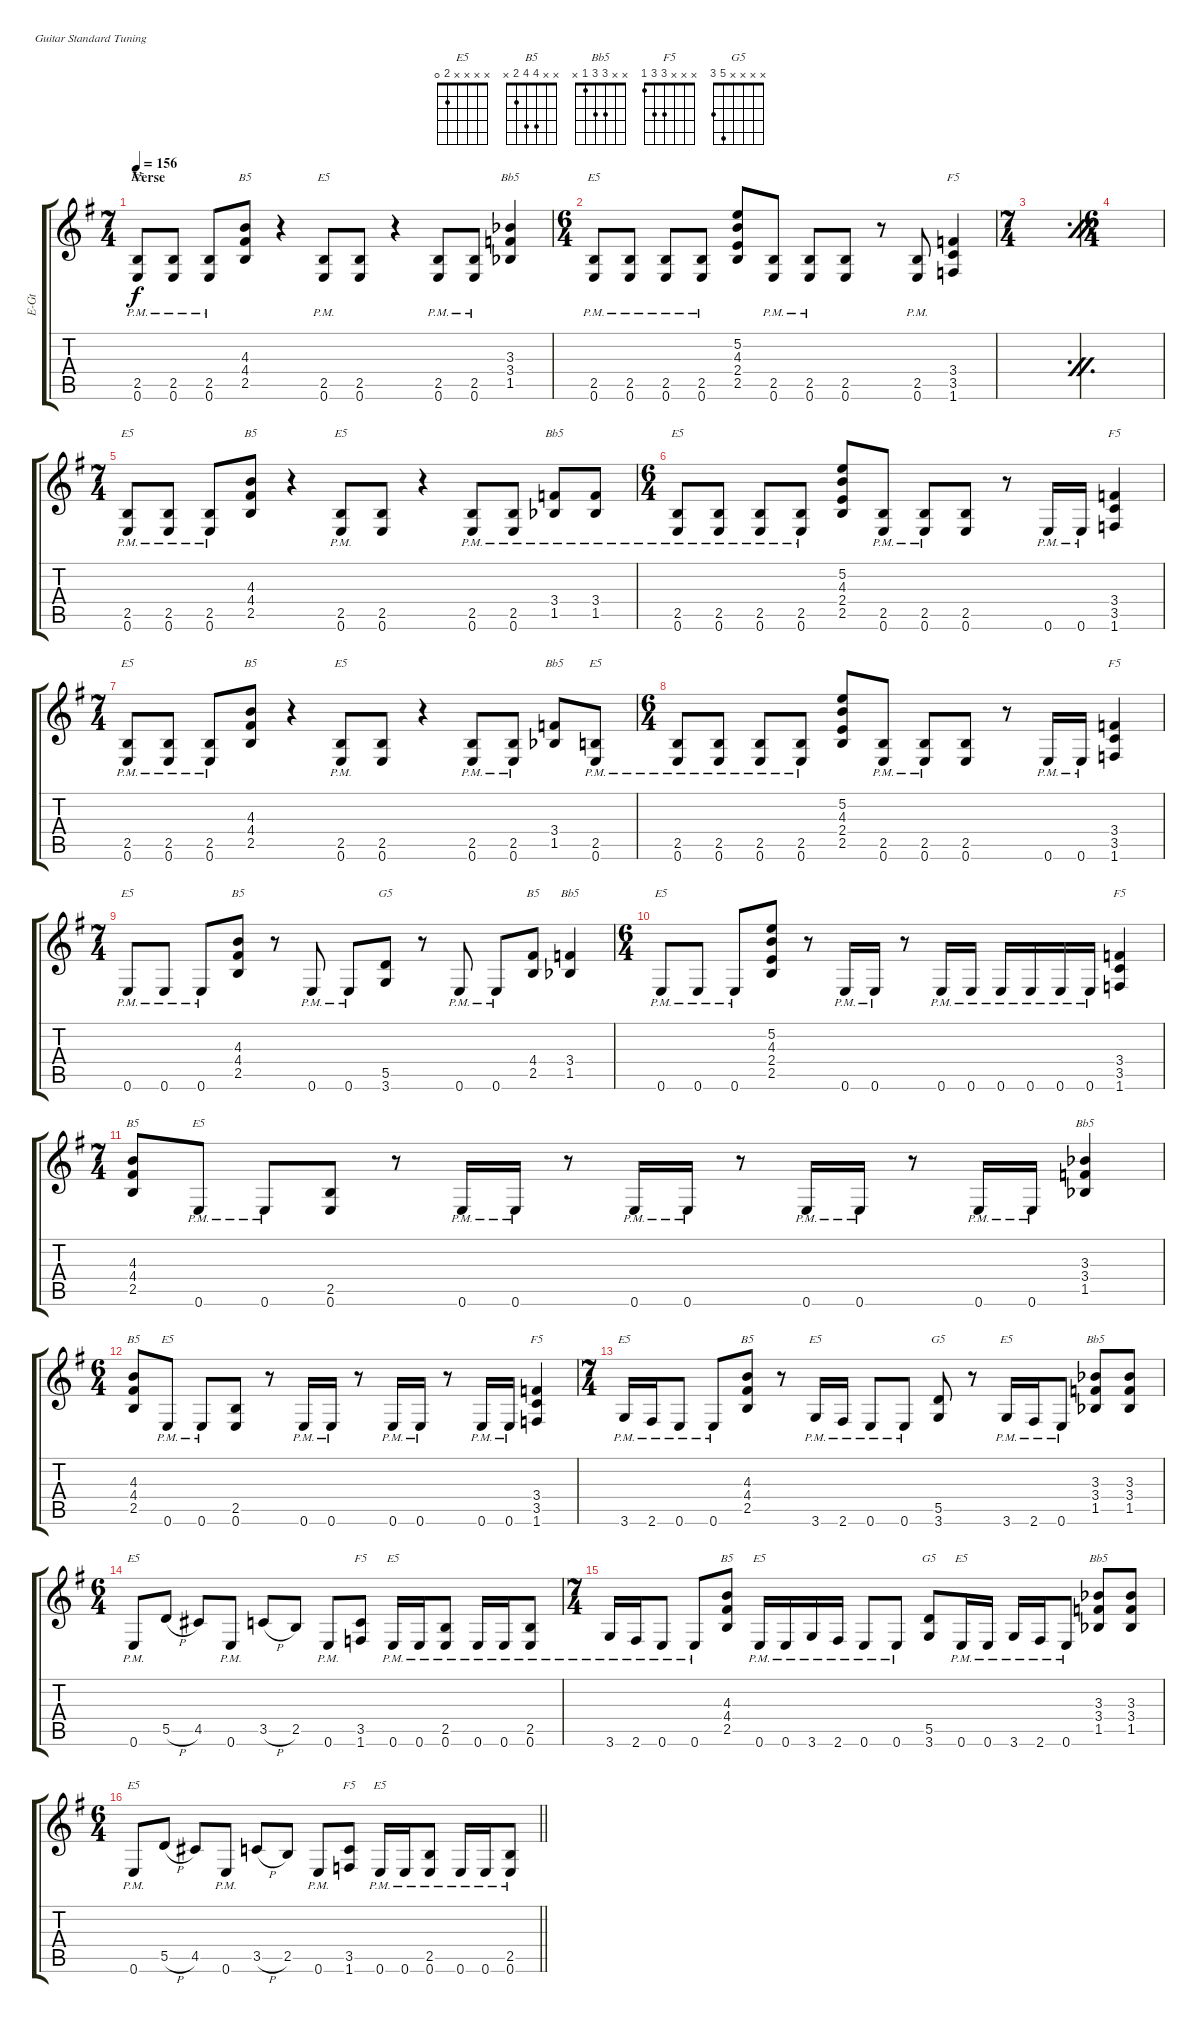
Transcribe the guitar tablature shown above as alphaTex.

\defaultSystemsLayout 4
\bracketExtendMode groupsimilarinstruments
\otherSystemsTrackNameOrientation horizontal
\track ("Rhythm Guitar II" "E-Gt") {multiBarRest instrument distortionguitar}
\staff {score tabs}
\tuning (E4 B3 G3 D3 A2 E2)
\chord ("E5" x x x x 2 0) {showfingering false}
\chord ("B5" x x 4 4 2 x) {showfingering false}
\chord ("Bb5" x x 3 3 1 x) {showfingering false}
\chord ("F5" x x x 3 3 1) {showfingering false}
\chord ("G5" x x x x 5 3) {showfingering false}
\ts (7 4)
\beaming (8 2 2 2 2 2 2 2)
\section ("" "Verse")
\tempo 156
\clef g2
\ks g
(0.6{pm acc forcenatural} 2.5{pm acc forcenatural}).8{ch "E5" dy f beam Up} (0.6{pm acc forcenatural} 2.5{pm acc forcenatural}).8{beam Up} (0.6{pm acc forcenatural} 2.5{pm acc forcenatural}).8{beam Up} (2.5{acc forcenatural} 4.4{acc #} 4.3{acc forcenatural}).8{ch "B5" beam Up} r.4{beam Up} (0.6{pm acc forcenatural} 2.5{pm acc forcenatural}).8{ch "E5" beam Up} (0.6{acc forcenatural} 2.5{acc forcenatural}).8{beam Up} r.4{beam Up} (0.6{pm acc forcenatural} 2.5{pm acc forcenatural}).8{beam Up} (0.6{pm acc forcenatural} 2.5{pm acc forcenatural}).8{beam Up} (1.5{acc b} 3.4{acc forcenatural} 3.3{acc b}).4{ch "Bb5" beam Up} |
\ts (6 4)
\beaming (8 2 2 2 2 2 2 2)
(0.6{pm acc forcenatural} 2.5{pm acc forcenatural}).8{ch "E5" beam Up} (0.6{pm acc forcenatural} 2.5{pm acc forcenatural}).8{beam Up} (0.6{pm acc forcenatural} 2.5{pm acc forcenatural}).8{beam Up} (0.6{pm acc forcenatural} 2.5{pm acc forcenatural}).8{beam Up} (2.4{acc forcenatural} 2.5{acc forcenatural} 4.3{acc forcenatural} 5.2{acc forcenatural}).8{beam Up} (0.6{pm acc forcenatural} 2.5{pm acc forcenatural}).8{beam Up} (0.6{pm acc forcenatural} 2.5{pm acc forcenatural}).8{beam Up} (2.5{acc forcenatural} 0.6{acc forcenatural}).8{beam Up} r.8{beam Up} (0.6{pm acc forcenatural} 2.5{pm acc forcenatural}).8{beam Up} (1.6{acc forcenatural} 3.5{acc forcenatural} 3.4{acc forcenatural}).4{ch "F5" beam Up} |
\ts (7 4)
\beaming (8 2 2 2 2 2 2 2)
\simile firstofdouble
|
\ts (6 4)
\beaming (8 2 2 2 2 2 2 2)
\simile secondofdouble
|
\ts (7 4)
\beaming (8 2 2 2 2 2 2 2)
\simile none
(0.6{pm acc forcenatural} 2.5{pm acc forcenatural}).8{ch "E5" beam Up} (0.6{pm acc forcenatural} 2.5{pm acc forcenatural}).8{beam Up} (0.6{pm acc forcenatural} 2.5{pm acc forcenatural}).8{beam Up} (2.5{acc forcenatural} 4.4{acc #} 4.3{acc forcenatural}).8{ch "B5" beam Up} r.4{beam Up} (0.6{pm acc forcenatural} 2.5{pm acc forcenatural}).8{ch "E5" beam Up} (0.6{acc forcenatural} 2.5{acc forcenatural}).8{beam Up} r.4{beam Up} (0.6{pm acc forcenatural} 2.5{pm acc forcenatural}).8{beam Up} (0.6{pm acc forcenatural} 2.5{pm acc forcenatural}).8{beam Up} (1.5{pm acc b} 3.4{pm acc forcenatural}).8{ch "Bb5" beam Up} (1.5{pm acc b} 3.4{pm acc forcenatural}).8{beam Up} |
\ts (6 4)
\beaming (8 2 2 2 2 2 2 2)
(0.6{pm acc forcenatural} 2.5{pm acc forcenatural}).8{ch "E5" beam Up} (0.6{pm acc forcenatural} 2.5{pm acc forcenatural}).8{beam Up} (0.6{pm acc forcenatural} 2.5{pm acc forcenatural}).8{beam Up} (0.6{pm acc forcenatural} 2.5{pm acc forcenatural}).8{beam Up} (2.4{acc forcenatural} 2.5{acc forcenatural} 4.3{acc forcenatural} 5.2{acc forcenatural}).8{beam Up} (0.6{pm acc forcenatural} 2.5{pm acc forcenatural}).8{beam Up} (0.6{pm acc forcenatural} 2.5{pm acc forcenatural}).8{beam Up} (2.5{acc forcenatural} 0.6{acc forcenatural}).8{beam Up} r.8{beam Up} 0.6{pm acc forcenatural}.16{beam Up} 0.6{pm acc forcenatural}.16{beam Up} (1.6{acc forcenatural} 3.5{acc forcenatural} 3.4{acc forcenatural}).4{ch "F5" beam Up} |
\ts (7 4)
\beaming (8 2 2 2 2 2 2 2)
(0.6{pm acc forcenatural} 2.5{pm acc forcenatural}).8{ch "E5" beam Up} (0.6{pm acc forcenatural} 2.5{pm acc forcenatural}).8{beam Up} (0.6{pm acc forcenatural} 2.5{pm acc forcenatural}).8{beam Up} (2.5{acc forcenatural} 4.4{acc #} 4.3{acc forcenatural}).8{ch "B5" beam Up} r.4{beam Up} (0.6{pm acc forcenatural} 2.5{pm acc forcenatural}).8{ch "E5" beam Up} (0.6{acc forcenatural} 2.5{acc forcenatural}).8{beam Up} r.4{beam Up} (0.6{pm acc forcenatural} 2.5{pm acc forcenatural}).8{beam Up} (0.6{pm acc forcenatural} 2.5{pm acc forcenatural}).8{beam Up} (1.5{acc b} 3.4{acc forcenatural}).8{ch "Bb5" beam Up} (0.6{pm acc forcenatural} 2.5{pm acc forcenatural}).8{ch "E5" beam Up} |
\ts (6 4)
\beaming (8 2 2 2 2 2 2 2)
(0.6{pm acc forcenatural} 2.5{pm acc forcenatural}).8{beam Up} (0.6{pm acc forcenatural} 2.5{pm acc forcenatural}).8{beam Up} (0.6{pm acc forcenatural} 2.5{pm acc forcenatural}).8{beam Up} (0.6{pm acc forcenatural} 2.5{pm acc forcenatural}).8{beam Up} (2.4{acc forcenatural} 2.5{acc forcenatural} 4.3{acc forcenatural} 5.2{acc forcenatural}).8{beam Up} (0.6{pm acc forcenatural} 2.5{pm acc forcenatural}).8{beam Up} (0.6{pm acc forcenatural} 2.5{pm acc forcenatural}).8{beam Up} (2.5{acc forcenatural} 0.6{acc forcenatural}).8{beam Up} r.8{beam Up} 0.6{pm acc forcenatural}.16{beam Up} 0.6{pm acc forcenatural}.16{beam Up} (1.6{acc forcenatural} 3.5{acc forcenatural} 3.4{acc forcenatural}).4{ch "F5" beam Up} |
\ts (7 4)
\beaming (8 2 2 2 2 2 2 2)
0.6{pm acc forcenatural}.8{ch "E5" beam Up} 0.6{pm acc forcenatural}.8{beam Up} 0.6{pm acc forcenatural}.8{beam Up} (2.5{acc forcenatural} 4.4{acc #} 4.3{acc forcenatural}).8{ch "B5" beam Up} r.8{beam Up} 0.6{pm acc forcenatural}.8{beam Up} 0.6{pm acc forcenatural}.8{beam Up} (3.6{acc forcenatural} 5.5{acc forcenatural}).8{ch "G5" beam Up} r.8{beam Up} 0.6{pm acc forcenatural}.8{beam Up} 0.6{pm acc forcenatural}.8{beam Up} (2.5{acc forcenatural} 4.4{acc #}).8{ch "B5" beam Up} (1.5{acc b} 3.4{acc forcenatural}).4{ch "Bb5" beam Up} |
\ts (6 4)
\beaming (8 2 2 2 2 2 2 2)
0.6{pm acc forcenatural}.8{ch "E5" beam Up} 0.6{pm acc forcenatural}.8{beam Up} 0.6{pm acc forcenatural}.8{beam Up} (2.5{acc forcenatural} 2.4{acc forcenatural} 4.3{acc forcenatural} 5.2{acc forcenatural}).8{beam Up} r.8{beam Up} 0.6{pm acc forcenatural}.16{beam Up} 0.6{pm acc forcenatural}.16{beam Up} r.8{beam Up} 0.6{pm acc forcenatural}.16{beam Up} 0.6{pm acc forcenatural}.16{beam Up} 0.6{pm acc forcenatural}.16{beam Up} 0.6{pm acc forcenatural}.16{beam Up} 0.6{pm acc forcenatural}.16{beam Up} 0.6{pm acc forcenatural}.16{beam Up} (1.6{acc forcenatural} 3.5{acc forcenatural} 3.4{acc forcenatural}).4{ch "F5" beam Up} |
\ts (7 4)
\beaming (8 2 2 2 2 2 2 2)
(4.4{acc #} 4.3{acc forcenatural} 2.5{acc forcenatural}).8{ch "B5" beam Up} 0.6{pm acc forcenatural}.8{ch "E5" beam Up} 0.6{pm acc forcenatural}.8{beam Up} (0.6{acc forcenatural} 2.5{acc forcenatural}).8{beam Up} r.8{beam Up} 0.6{pm acc forcenatural}.16{beam Up} 0.6{pm acc forcenatural}.16{beam Up} r.8{beam Up} 0.6{pm acc forcenatural}.16{beam Up} 0.6{pm acc forcenatural}.16{beam Up} r.8{beam Up} 0.6{pm acc forcenatural}.16{beam Up} 0.6{pm acc forcenatural}.16{beam Up} r.8{beam Up} 0.6{pm acc forcenatural}.16{beam Up} 0.6{pm acc forcenatural}.16{beam Up} (1.5{acc b} 3.4{acc forcenatural} 3.3{acc b}).4{ch "Bb5" beam Up} |
\ts (6 4)
\beaming (8 2 2 2 2 2 2 2)
(4.4{acc #} 4.3{acc forcenatural} 2.5{acc forcenatural}).8{ch "B5" beam Up} 0.6{pm acc forcenatural}.8{ch "E5" beam Up} 0.6{pm acc forcenatural}.8{beam Up} (0.6{acc forcenatural} 2.5{acc forcenatural}).8{beam Up} r.8{beam Up} 0.6{pm acc forcenatural}.16{beam Up} 0.6{pm acc forcenatural}.16{beam Up} r.8{beam Up} 0.6{pm acc forcenatural}.16{beam Up} 0.6{pm acc forcenatural}.16{beam Up} r.8{beam Up} 0.6{pm acc forcenatural}.16{beam Up} 0.6{pm acc forcenatural}.16{beam Up} (1.6{acc forcenatural} 3.5{acc forcenatural} 3.4{acc forcenatural}).4{ch "F5" beam Up} |
\ts (7 4)
\beaming (8 2 2 2 2 2 2 2)
3.6{pm acc forcenatural}.16{ch "E5" beam Up} 2.6{pm acc #}.16{beam Up} 0.6{pm acc forcenatural}.8{beam Up} 0.6{pm acc forcenatural}.8{beam Up} (2.5{acc forcenatural} 4.4{acc #} 4.3{acc forcenatural}).8{ch "B5" beam Up} r.8{beam Up} 3.6{pm acc forcenatural}.16{ch "E5" beam Up} 2.6{pm acc #}.16{beam Up} 0.6{pm acc forcenatural}.8{beam Up} 0.6{pm acc forcenatural}.8{beam Up} (3.6{acc forcenatural} 5.5{acc forcenatural}).8{ch "G5" beam Up} r.8{beam Up} 3.6{pm acc forcenatural}.16{ch "E5" beam Up} 2.6{pm acc #}.16{beam Up} 0.6{pm acc forcenatural}.8{beam Up} (1.5{acc b} 3.4{acc forcenatural} 3.3{acc b}).8{ch "Bb5" beam Up} (1.5{acc b} 3.4{acc forcenatural} 3.3{acc b}).8{beam Up} |
\ts (6 4)
\beaming (8 2 2 2 2 2 2 2)
0.6{pm acc forcenatural}.8{ch "E5" beam Up} 5.5{h acc forcenatural}.8{beam Up} 4.5{acc #}.8{beam Up} 0.6{pm acc forcenatural}.8{beam Up} 3.5{h acc forcenatural}.8{beam Up} 2.5{acc forcenatural}.8{beam Up} 0.6{pm acc forcenatural}.8{beam Up} (1.6{acc forcenatural} 3.5{acc forcenatural}).8{ch "F5" beam Up} 0.6{pm acc forcenatural}.16{ch "E5" beam Up} 0.6{pm acc forcenatural}.16{beam Up} (0.6{pm acc forcenatural} 2.5{pm acc forcenatural}).8{beam Up} 0.6{pm acc forcenatural}.16{beam Up} 0.6{pm acc forcenatural}.16{beam Up} (0.6{pm acc forcenatural} 2.5{pm acc forcenatural}).8{beam Up} |
\ts (7 4)
\beaming (8 2 2 2 2 2 2 2)
3.6{pm acc forcenatural}.16{beam Up} 2.6{pm acc #}.16{beam Up} 0.6{pm acc forcenatural}.8{beam Up} 0.6{pm acc forcenatural}.8{beam Up} (2.5{acc forcenatural} 4.4{acc #} 4.3{acc forcenatural}).8{ch "B5" beam Up} 0.6{pm acc forcenatural}.16{ch "E5" beam Up} 0.6{pm acc forcenatural}.16{beam Up} 3.6{pm acc forcenatural}.16{beam Up} 2.6{pm acc #}.16{beam Up} 0.6{pm acc forcenatural}.8{beam Up} 0.6{pm acc forcenatural}.8{beam Up} (3.6{acc forcenatural} 5.5{acc forcenatural}).8{ch "G5" beam Up} 0.6{pm acc forcenatural}.16{ch "E5" beam Up} 0.6{pm acc forcenatural}.16{beam Up} 3.6{pm acc forcenatural}.16{beam Up} 2.6{pm acc #}.16{beam Up} 0.6{pm acc forcenatural}.8{beam Up} (1.5{acc b} 3.4{acc forcenatural} 3.3{acc b}).8{ch "Bb5" beam Up} (1.5{acc b} 3.4{acc forcenatural} 3.3{acc b}).8{beam Up} |
\ts (6 4)
\beaming (8 2 2 2 2 2 2 2)
\barLineRight lightlight
0.6{pm acc forcenatural}.8{ch "E5" beam Up} 5.5{h acc forcenatural}.8{beam Up} 4.5{acc #}.8{beam Up} 0.6{pm acc forcenatural}.8{beam Up} 3.5{h acc forcenatural}.8{beam Up} 2.5{acc forcenatural}.8{beam Up} 0.6{pm acc forcenatural}.8{beam Up} (1.6{acc forcenatural} 3.5{acc forcenatural}).8{ch "F5" beam Up} 0.6{pm acc forcenatural}.16{ch "E5" beam Up} 0.6{pm acc forcenatural}.16{beam Up} (0.6{pm acc forcenatural} 2.5{pm acc forcenatural}).8{beam Up} 0.6{pm acc forcenatural}.16{beam Up} 0.6{pm acc forcenatural}.16{beam Up} (0.6{pm acc forcenatural} 2.5{pm acc forcenatural}).8{beam Up}
